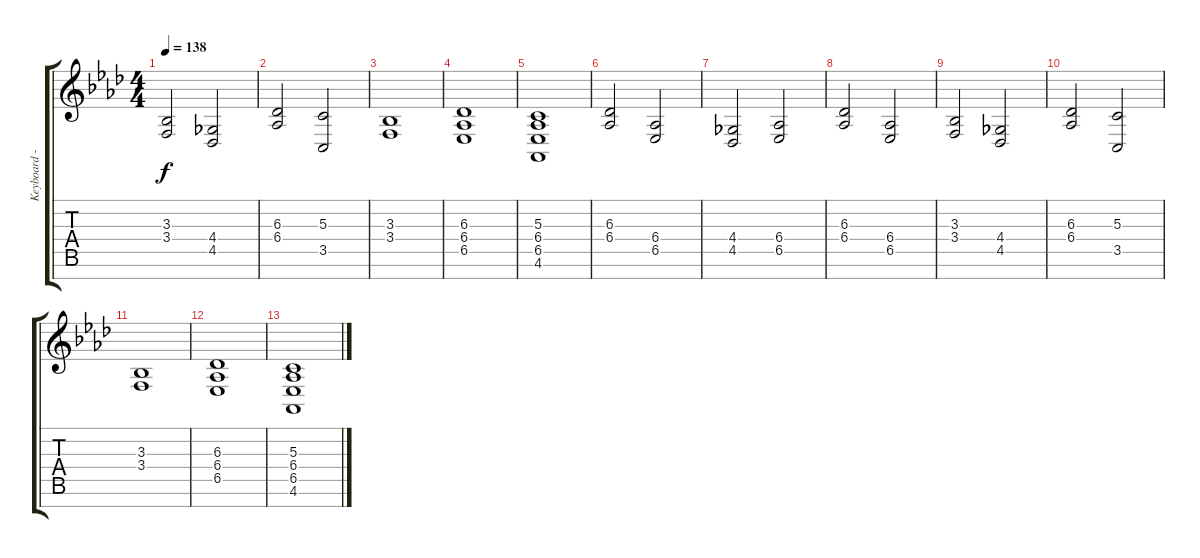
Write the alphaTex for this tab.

\track ("Keyboard - Geoff Downes" "Keyboard -") {instrument stringensemble1}
\staff {score tabs}
\tuning (E4 B3 G3 D3 A2 E2 B1) {hide}
\ts (4 4)
\tempo 138
\clef g2
\ks ab
(3.3 3.4).2{dy f} (4.4 4.5).2 |
(6.3 6.4).2 (5.3 3.5).2 |
(3.3 3.4).1 |
(6.3 6.4 6.5).1 |
(5.3 6.4 6.5 4.6).1 |
(6.3 6.4).2{volume 10} (6.4 6.5).2 |
(4.4 4.5).2 (6.4 6.5).2 |
(6.3 6.4).2{volume 8} (6.4 6.5).2 |
(3.3 3.4).2{volume 7} (4.4 4.5).2 |
(6.3 6.4).2{volume 5} (5.3 3.5).2 |
(3.3 3.4).1{volume 3} |
(6.3 6.4 6.5).1 |
(5.3 6.4 6.5 4.6).1
